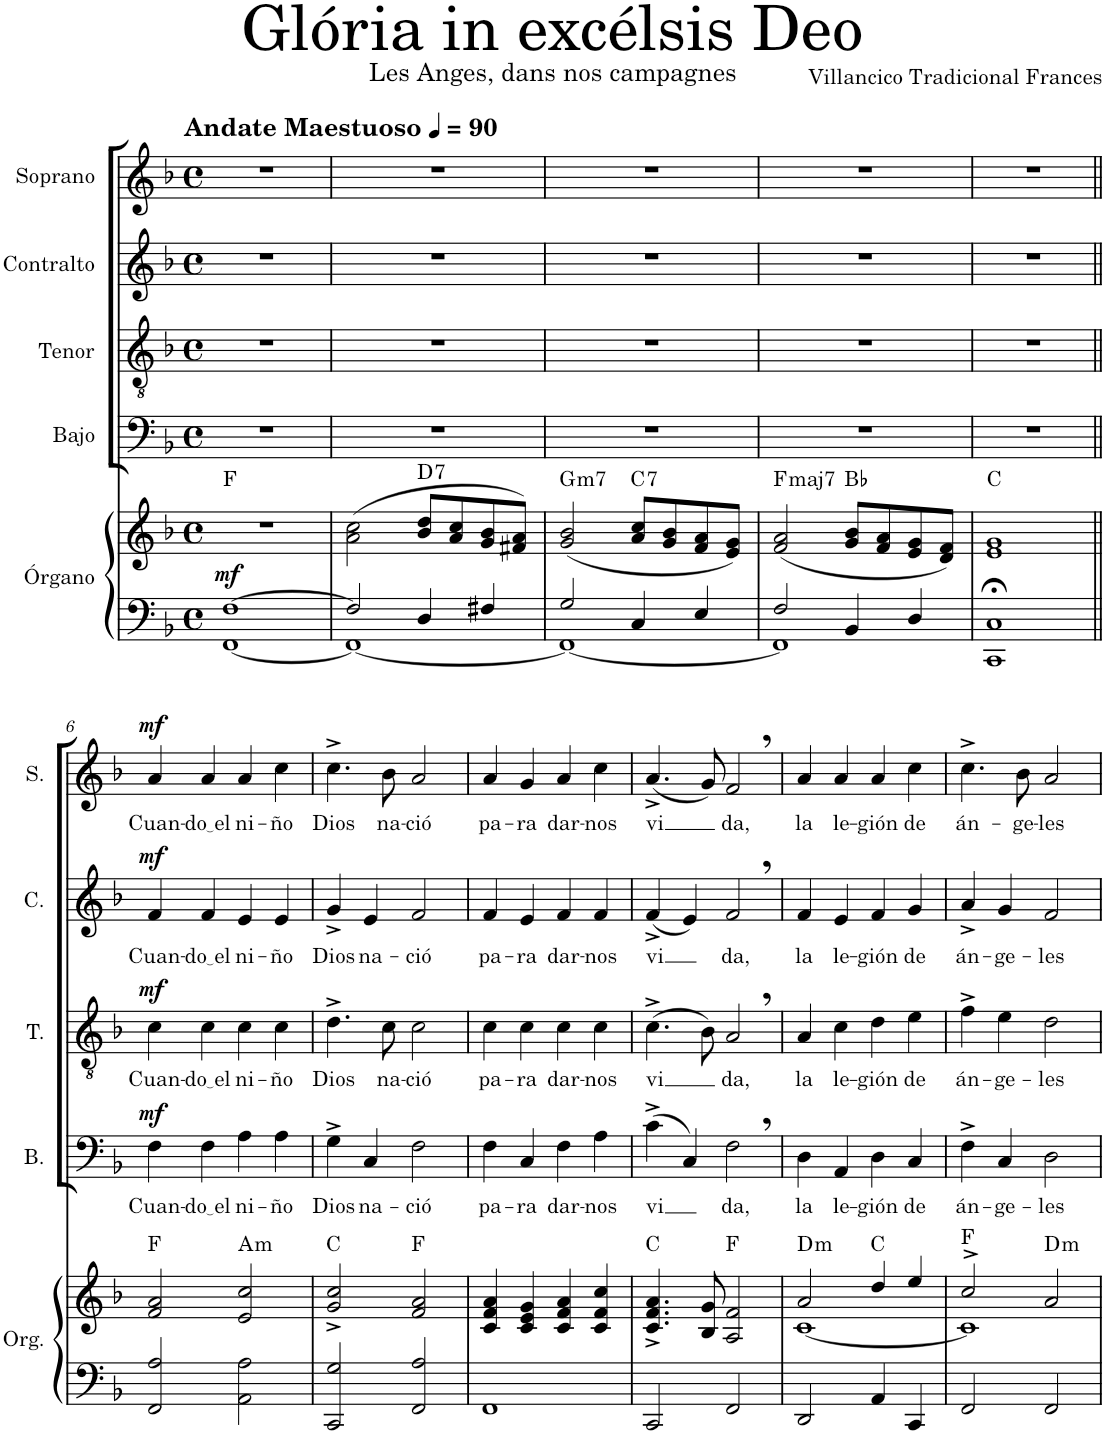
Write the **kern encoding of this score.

**kern	**kern	**dynam	**harte	**kern	**text	**dynam	**kern	**text	**dynam	**kern	**text	**dynam	**kern	**text	**dynam
*part5	*part5	*part5	*part5	*part4	*part4	*part4	*part3	*part3	*part3	*part2	*part2	*part2	*part1	*part1	*part1
*staff6	*staff5	*staff5/6	*	*staff4	*staff4	*staff4	*staff3	*staff3	*staff3	*staff2	*staff2	*staff2	*staff1	*staff1	*staff1
*I"Órgano	*	*	*	*I"Bajo	*	*	*I"Tenor	*	*	*I"Contralto	*	*	*I"Soprano	*	*
*	*	*	*	*I'B.	*	*	*I'T.	*	*	*I'C.	*	*	*I'S.	*	*
*clefF4	*clefG2	*	*	*clefF4	*	*	*clefGv2	*	*	*clefG2	*	*	*clefG2	*	*
*k[b-]	*k[b-]	*	*	*k[b-]	*	*	*k[b-]	*	*	*k[b-]	*	*	*k[b-]	*	*
*M4/4	*M4/4	*	*	*M4/4	*	*	*M4/4	*	*	*M4/4	*	*	*M4/4	*	*
*met(c)	*met(c)	*	*	*met(c)	*	*	*met(c)	*	*	*met(c)	*	*	*met(c)	*	*
*MM90	*MM90	*	*	*MM90	*	*	*MM90	*	*	*MM90	*	*	*MM90	*	*
=1	=1	=1	=1	=1	=1	=1	=1	=1	=1	=1	=1	=1	=1	=1	=1
*^	*	*	*	*	*	*	*	*	*	*	*	*	*	*	*
!	!	!	!	!	!	!	!	!	!	!	!	!	!	!LO:TX:a:B:t=Andate Maestuoso	!	!
!	!	!	!LO:DY:b	!	!	!	!	!	!	!	!	!	!	!	!	!
[1F	[1FF	1r	mf	F:maj	1r	.	.	1r	.	.	1r	.	.	1r	.	.
=2	=2	=2	=2	=2	=2	=2	=2	=2	=2	=2	=2	=2	=2	=2	=2	=2
2F/]	1FF_	(2a\ 2cc\	.	.	1r	.	.	1r	.	.	1r	.	.	1r	.	.
!	!	!	!	!LO:H:kt=7	!	!	!	!	!	!	!	!	!	!	!	!
4D/	.	8b-/ 8dd/L	.	D:7	.	.	.	.	.	.	.	.	.	.	.	.
.	.	8a/ 8cc/	.	.	.	.	.	.	.	.	.	.	.	.	.	.
4F#X/	.	8g/ 8b-/	.	.	.	.	.	.	.	.	.	.	.	.	.	.
.	.	8f#X/ 8a/J)	.	.	.	.	.	.	.	.	.	.	.	.	.	.
=3	=3	=3	=3	=3	=3	=3	=3	=3	=3	=3	=3	=3	=3	=3	=3	=3
!	!	!	!	!LO:H:kt=m7	!	!	!	!	!	!	!	!	!	!	!	!
2G/	1FF_	(2g/ 2b-/	.	G:min7	1r	.	.	1r	.	.	1r	.	.	1r	.	.
!	!	!	!	!LO:H:kt=7	!	!	!	!	!	!	!	!	!	!	!	!
4C/	.	8a/ 8cc/L	.	C:7	.	.	.	.	.	.	.	.	.	.	.	.
.	.	8g/ 8b-/	.	.	.	.	.	.	.	.	.	.	.	.	.	.
4E/	.	8f/ 8a/	.	.	.	.	.	.	.	.	.	.	.	.	.	.
.	.	8e/ 8g/J)	.	.	.	.	.	.	.	.	.	.	.	.	.	.
=4	=4	=4	=4	=4	=4	=4	=4	=4	=4	=4	=4	=4	=4	=4	=4	=4
!	!	!	!	!LO:H:kt=maj7	!	!	!	!	!	!	!	!	!	!	!	!
2F/	1FF]	(2f/ 2a/	.	F:maj7	1r	.	.	1r	.	.	1r	.	.	1r	.	.
4BB-/	.	8g/ 8b-/L	.	Bb:maj	.	.	.	.	.	.	.	.	.	.	.	.
.	.	8f/ 8a/	.	.	.	.	.	.	.	.	.	.	.	.	.	.
4D/	.	8e/ 8g/	.	.	.	.	.	.	.	.	.	.	.	.	.	.
.	.	8d/ 8f/J)	.	.	.	.	.	.	.	.	.	.	.	.	.	.
*v	*v	*	*	*	*	*	*	*	*	*	*	*	*	*	*	*
=5	=5	=5	=5	=5	=5	=5	=5	=5	=5	=5	=5	=5	=5	=5	=5
1CC;< 1C;<	1e 1g	.	C:maj	1r	.	.	1r	.	.	1r	.	.	1r	.	.
!!LO:LB:g=z
=6||	=6||	=6||	=6||	=6||	=6||	=6||	=6||	=6||	=6||	=6||	=6||	=6||	=6||	=6||	=6||
!	!	!	!	!	!LO:LY:b	!LO:DY:a	!	!LO:LY:b	!LO:DY:a	!	!LO:LY:b	!LO:DY:a	!	!LO:LY:b	!LO:DY:a
2FF/ 2A/	2f/ 2a/	.	F:maj	4F\	Cuan-	mf	4c\	Cuan-	mf	4f/	Cuan-	mf	4a/	Cuan-	mf
!	!	!	!	!	!LO:LY:b	!	!	!LO:LY:b	!	!	!LO:LY:b	!	!	!LO:LY:b	!
.	.	.	.	4F\	do el	.	4c\	do el	.	4f/	do el	.	4a/	do el	.
!	!	!	!LO:H:kt=m	!	!LO:LY:b	!	!	!LO:LY:b	!	!	!LO:LY:b	!	!	!LO:LY:b	!
2AA\ 2A\	2e/ 2cc/	.	A:min	4A\	ni-	.	4c\	ni-	.	4e/	ni-	.	4a/	ni-	.
!	!	!	!	!	!LO:LY:b	!	!	!LO:LY:b	!	!	!LO:LY:b	!	!	!LO:LY:b	!
.	.	.	.	4A\	-ño	.	4c\	-ño	.	4e/	-ño	.	4cc\	-ño	.
=7	=7	=7	=7	=7	=7	=7	=7	=7	=7	=7	=7	=7	=7	=7	=7
!	!	!	!	!	!LO:LY:b	!	!	!LO:LY:b	!	!	!LO:LY:b	!	!	!LO:LY:b	!
2CC/ 2G/	2g/^ 2cc/^	.	C:maj	4G^\	Dios	.	4.d^\	Dios	.	4g^/	Dios	.	4.cc^\	Dios	.
!	!	!	!	!	!LO:LY:b	!	!	!	!	!	!LO:LY:b	!	!	!	!
.	.	.	.	4C/	na-	.	.	.	.	4e/	na-	.	.	.	.
!	!	!	!	!	!	!	!	!LO:LY:b	!	!	!	!	!	!LO:LY:b	!
.	.	.	.	.	.	.	8c\	na-	.	.	.	.	8b-\	na-	.
!	!	!	!	!	!LO:LY:b	!	!	!LO:LY:b	!	!	!LO:LY:b	!	!	!LO:LY:b	!
2FF/ 2A/	2f/ 2a/	.	F:maj	2F\	-ció	.	2c\	-ció	.	2f/	-ció	.	2a/	-ció	.
=8	=8	=8	=8	=8	=8	=8	=8	=8	=8	=8	=8	=8	=8	=8	=8
!	!	!	!	!	!LO:LY:b	!	!	!LO:LY:b	!	!	!LO:LY:b	!	!	!LO:LY:b	!
1FF	4c/ 4f/ 4a/	.	.	4F\	pa-	.	4c\	pa-	.	4f/	pa-	.	4a/	pa-	.
!	!	!	!	!	!LO:LY:b	!	!	!LO:LY:b	!	!	!LO:LY:b	!	!	!LO:LY:b	!
.	4c/ 4e/ 4g/	.	.	4C/	-ra	.	4c\	-ra	.	4e/	-ra	.	4g/	-ra	.
!	!	!	!	!	!LO:LY:b	!	!	!LO:LY:b	!	!	!LO:LY:b	!	!	!LO:LY:b	!
.	4c/ 4f/ 4a/	.	.	4F\	dar-	.	4c\	dar-	.	4f/	dar-	.	4a/	dar-	.
!	!	!	!	!	!LO:LY:b	!	!	!LO:LY:b	!	!	!LO:LY:b	!	!	!LO:LY:b	!
.	4c/ 4f/ 4cc/	.	.	4A\	-nos	.	4c\	-nos	.	4f/	-nos	.	4cc\	-nos	.
=9	=9	=9	=9	=9	=9	=9	=9	=9	=9	=9	=9	=9	=9	=9	=9
!	!	!	!	!	!LO:LY:b	!	!	!LO:LY:b	!	!	!LO:LY:b	!	!	!LO:LY:b	!
2CC/	4.c/^ 4.f/^ 4.a/^	.	C:maj	(4c^\	vi	.	(4.c^\	vi	.	(4f^/	vi	.	(4.a^/	vi	.
.	.	.	.	4C/)	.	.	.	.	.	4e/)	.	.	.	.	.
.	8B-/ 8g/	.	.	.	.	.	8B-\)	.	.	.	.	.	8g/)	.	.
!	!	!	!	!	!LO:LY:b	!	!	!LO:LY:b	!	!	!LO:LY:b	!	!	!LO:LY:b	!
2FF/	2A/ 2f/	.	F:maj	2F,\	da,	.	2A,/	da,	.	2f,/	da,	.	2f,/	da,	.
=10	=10	=10	=10	=10	=10	=10	=10	=10	=10	=10	=10	=10	=10	=10	=10
*	*^	*	*	*	*	*	*	*	*	*	*	*	*	*	*
!	!	!	!	!LO:H:kt=m	!	!LO:LY:b	!	!	!LO:LY:b	!	!	!LO:LY:b	!	!	!LO:LY:b	!
2DD/	2a/	[1c	.	D:min	4D\	la	.	4A/	la	.	4f/	la	.	4a/	la	.
!	!	!	!	!	!	!LO:LY:b	!	!	!LO:LY:b	!	!	!LO:LY:b	!	!	!LO:LY:b	!
.	.	.	.	.	4AA/	le-	.	4c\	le-	.	4e/	le-	.	4a/	le-	.
!	!	!	!	!	!	!LO:LY:b	!	!	!LO:LY:b	!	!	!LO:LY:b	!	!	!LO:LY:b	!
4AA/	4dd/	.	.	C:maj	4D\	-gión	.	4d\	-gión	.	4f/	-gión	.	4a/	-gión	.
!	!	!	!	!	!	!LO:LY:b	!	!	!LO:LY:b	!	!	!LO:LY:b	!	!	!LO:LY:b	!
4CC/	4ee/	.	.	.	4C/	de	.	4e\	de	.	4g/	de	.	4cc\	de	.
=11	=11	=11	=11	=11	=11	=11	=11	=11	=11	=11	=11	=11	=11	=11	=11	=11
!	!	!	!	!	!	!LO:LY:b	!	!	!LO:LY:b	!	!	!LO:LY:b	!	!	!LO:LY:b	!
2FF/	2cc^/	1c]	.	F:maj	4F^\	án-	.	4f^\	án-	.	4a^/	án-	.	4.cc^\	án-	.
!	!	!	!	!	!	!LO:LY:b	!	!	!LO:LY:b	!	!	!LO:LY:b	!	!	!	!
.	.	.	.	.	4C/	-ge-	.	4e\	-ge-	.	4g/	-ge-	.	.	.	.
!	!	!	!	!	!	!	!	!	!	!	!	!	!	!	!LO:LY:b	!
.	.	.	.	.	.	.	.	.	.	.	.	.	.	8b-\	-ge-	.
!	!	!	!	!LO:H:kt=m	!	!LO:LY:b	!	!	!LO:LY:b	!	!	!LO:LY:b	!	!	!LO:LY:b	!
2FF/	2a/	.	.	D:min	2D\	-les	.	2d\	-les	.	2f/	-les	.	2a/	-les	.
*	*v	*v	*	*	*	*	*	*	*	*	*	*	*	*	*	*
=	=	=	=	=	=	=	=	=	=	=	=	=	=	=	=
*-	*-	*-	*-	*-	*-	*-	*-	*-	*-	*-	*-	*-	*-	*-	*-
